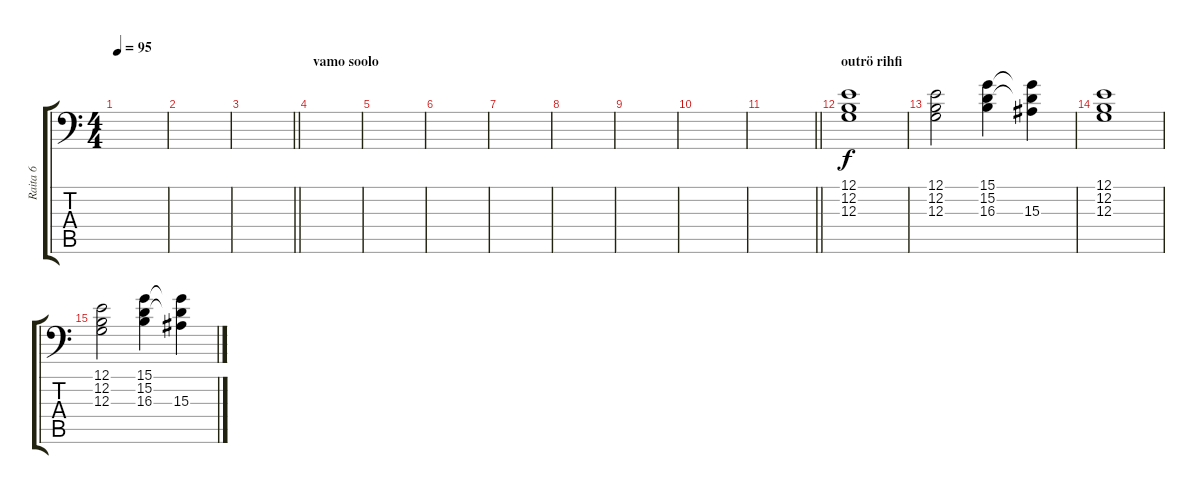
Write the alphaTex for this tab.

\track ("Raita 6" "Raita 6") {instrument drawbarorgan}
\staff {score tabs}
\tuning (E3 B2 G2 D2 A1 E1) {hide}
\ts (4 4)
\tempo 95
\clef f4
\ks c
|
|
\barLineRight lightlight
|
\section ("" "vamo soolo")
|
|
|
|
|
|
|
\barLineRight lightlight
|
\section ("" "outrö rihfi")
(12.1 12.2 12.3).1{volume 9 instrument drawbarorgan} |
(12.1 12.2 12.3).2 (15.1 15.2 16.3).4 (15.1{t} 15.2{t} 15.3).4 |
(12.1 12.2 12.3).1{volume 9} |
(12.1 12.2 12.3).2 (15.1 15.2 16.3).4 (15.1{t} 15.2{t} 15.3).4
